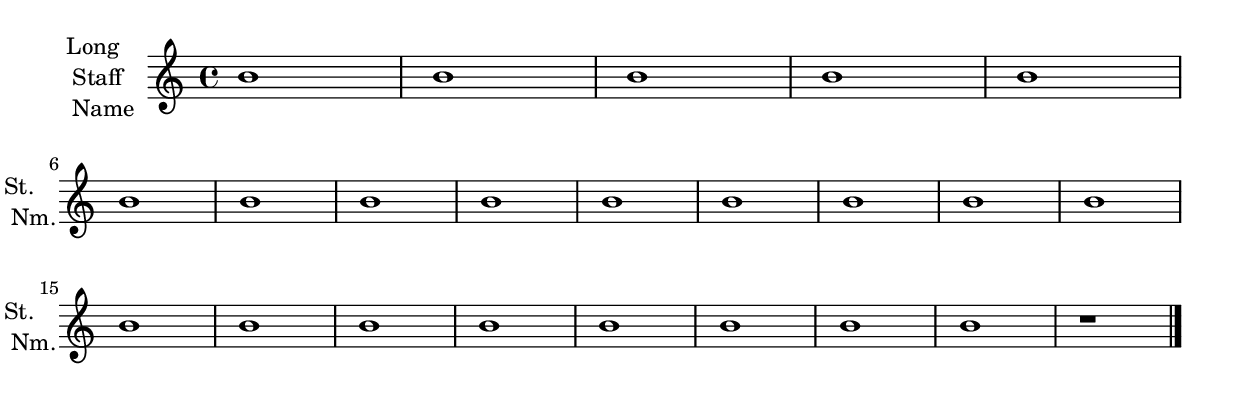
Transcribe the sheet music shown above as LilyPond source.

\version "2.18.2" 
\version "2.18.2" 
ponestaffone = \new Staff \with {
instrumentName = \markup { 

 \column { 


 \line { "Long" 

}


 \line { "
Staff" 

}


 \line { "
Name" 

}

 } 
 } 
shortInstrumentName = \markup { 

 \column { 


 \line { "St." 

}


 \line { "
Nm." 

}

 } 
 } 
 }{ % measure 1
\clef treble \key c \major \time 4/4 b'1  | 

 % measure 2
b'1  | 

 % measure 3
b'1  | 

 % measure 4
b'1  | 

 % measure 5
b'1  | 

 % measure 6
\break b'1  | 

 % measure 7
b'1  | 

 % measure 8
b'1  | 

 % measure 9
b'1  | 

 % measure 10
b'1  | 

 % measure 11
b'1  | 

 % measure 12
b'1  | 

 % measure 13
b'1  | 

 % measure 14
b'1  | 

 % measure 15
\break b'1  | 

 % measure 16
b'1  | 

 % measure 17
b'1  | 

 % measure 18
b'1  | 

 % measure 19
b'1  | 

 % measure 20
b'1  | 

 % measure 21
b'1  | 

 % measure 22
b'1  | 

 % measure 23
r1  \bar "|."

 }

<<\ponestaffone>>